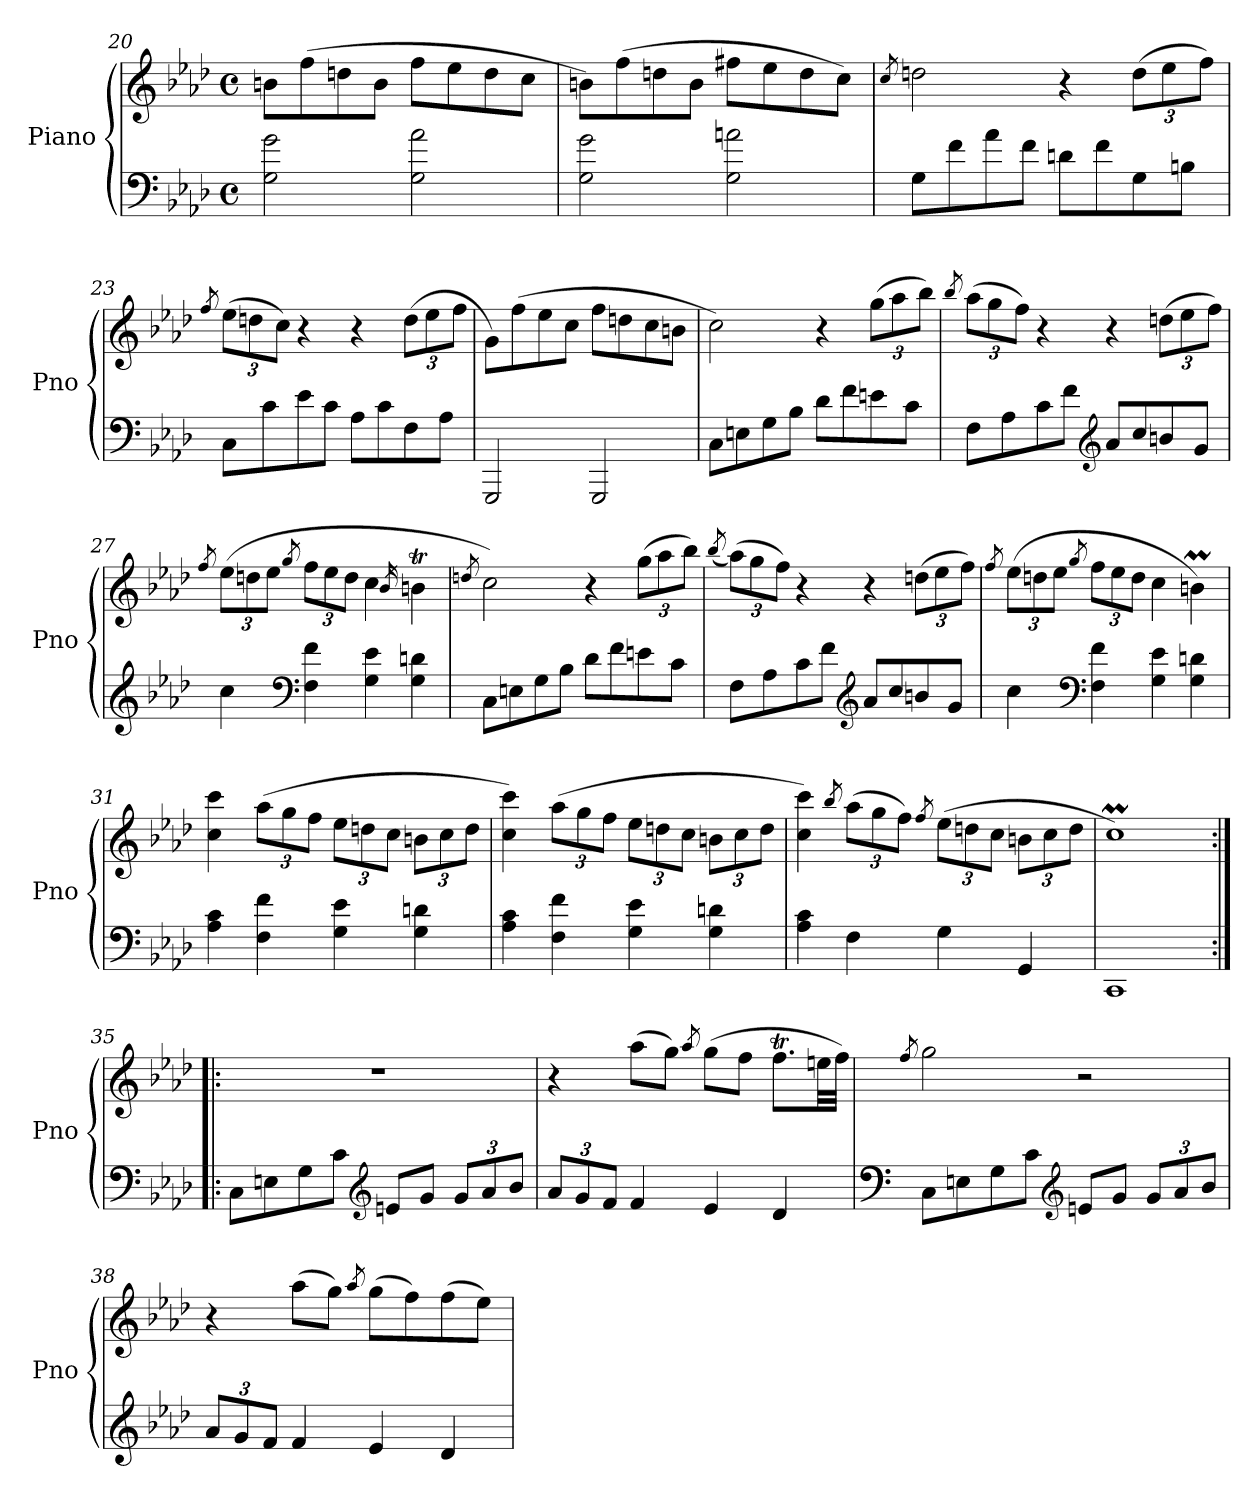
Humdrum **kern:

**kern	**kern
*part1	*part1
*staff2	*staff1
*I"Piano	*
*I'Pno	*
*clefF4	*clefG2
*k[b-e-a-d-]	*k[b-e-a-d-]
*M4/4	*M4/4
*met(c)	*met(c)
=20	=20
2G\ 2g\	8bn\L
.	(>8ff\
.	8ddn\
.	8b\J
2G\ 2a-\	8ff\L
.	8ee-\
.	8dd\
.	8cc\J
=21	=21
2G\ 2g\	8bn\L)
.	(>8ff\
.	8ddn\
.	8b\J
2G\ 2an\	8ff#X\L
.	8ee-\
.	8dd\
.	8cc\J)
!!LO:LB:g=z
=22	=22
.	8qcc/
8G\L	2ddn\
8f\	.
8a-\	.
8f\J	.
8dn\L	4r
8f\	.
*	*Xbrackettup
8G\	(>12dd\L
.	12ee-\
8Bn\J	.
.	12ff\J)
=23	=23
.	8qff/
8C\L	(>12ee-\L
.	12ddn\
8c\	.
.	12cc\J)
8e-\	4r
8c\J	.
8A-\L	4r
8c\	.
8F\	(>12dd\L
.	12ee-\
8A-\J	.
.	12ff\J
=24	=24
2GGG/	8g\L)
.	(>8ff\
.	8ee-\
.	8cc\J
2GGG/	8ff\L
.	8ddn\
.	8cc\
.	8bn\J
!!LO:LB:g=z
=25	=25
8C\L	2cc\)
8En\	.
8G\	.
8B-\J	.
8d-\L	4r
8f\	.
8en\	(>12gg\L
.	12aa-\
8c\J	.
.	12bb-\J)
=26	=26
.	8qbb-/
8F\L	(>12aa-\L
.	12gg\
8A-\	.
.	12ff\J)
8c\	4r
8f\J	.
*clefG2	*
8a-/L	4r
8cc/	.
8bn/	(>12ddn\L
.	12ee-\
8g/J	.
.	12ff\J)
=27	=27
.	8qff/
4cc\	(>12ee-\L
.	12ddn\
.	12ee-\J
*clefF4	*
.	8qgg/
4F\ 4f\	12ff\L
.	12ee-\
.	12dd\J
4G\ 4e-\	4cc\
.	16qb-/
4G\ 4dn\	4bnt\
!!LO:PB:g=z
=28	=28
.	8qddn/
8C\L	2cc\)
8En\	.
8G\	.
8B-\J	.
8d-\L	4r
8f\	.
8en\	(>12gg\L
.	12aa-\
8c\J	.
.	12bb-\J)
=29	=29
.	(<8qbb-/
8F\L	(>12aa-\L)
.	12gg\
8A-\	.
.	12ff\J)
8c\	4r
8f\J	.
*clefG2	*
8a-/L	4r
8cc/	.
8bn/	(>12ddn\L
.	12ee-\
8g/J	.
.	12ff\J)
=30	=30
.	8qff/
4cc\	(>12ee-\L
.	12ddn\
.	12ee-\J
*clefF4	*
.	8qgg/
4F\ 4f\	12ff\L
.	12ee-\
.	12dd\J
4G\ 4e-\	4cc\
4G\ 4dn\	4bnm\)
!!LO:LB:g=z
=31	=31
4A-\ 4c\	4cc\ 4ccc\
4F\ 4f\	(>12aa-\L
.	12gg\
.	12ff\J
4G\ 4e-\	12ee-\L
.	12ddn\
.	12cc\J
4G\ 4dn\	12bn\L
.	12cc\
.	12dd\J
=32	=32
4A-\ 4c\	4cc\ 4ccc\)
4F\ 4f\	(>12aa-\L
.	12gg\
.	12ff\J
4G\ 4e-\	12ee-\L
.	12ddn\
.	12cc\J
4G\ 4dn\	12bn\L
.	12cc\
.	12dd\J
=33	=33
4A-\ 4c\	4cc\ 4ccc\)
.	8qbb-/
4F\	(>12aa-\L
.	12gg\
.	12ff\J)
.	8qff/
4G\	(>12ee-\L
.	12ddn\
.	12cc\J
4GG/	12bn\L
.	12cc\
.	12dd\J
=34	=34
1CC	1ccm)
!!LO:LB:g=z
=35:|!|:	=35:|!|:
8C\L	1r
8En\	.
8G\	.
8c\J	.
*clefG2	*
8en/L	.
8g/J	.
*Xbrackettup	*
12g/L	.
12a-/	.
12b-/J	.
=36	=36
12a-/L	4r
12g/	.
12f/J	.
4f/	(>8aa-\L
.	8gg\J)
.	8qaa-/
4e-/	(>8gg\L
.	8ff\J
4d-/	8.ffT\L
.	32een\LL
.	32ff\JJJ)
=37	=37
*clefF4	*
.	8qff/
8C\L	2gg\
8En\	.
8G\	.
8c\J	.
*clefG2	*
8en/L	2r
8g/J	.
12g/L	.
12a-/	.
12b-/J	.
!!LO:LB:g=z
=38	=38
12a-/L	4r
12g/	.
12f/J	.
4f/	(>8aa-\L
.	8gg\J)
.	8qaa-/
4e-/	(>8gg\L
.	8ff\)
4d-/	(>8ff\
.	8ee-\J)
=	=
*-	*-
